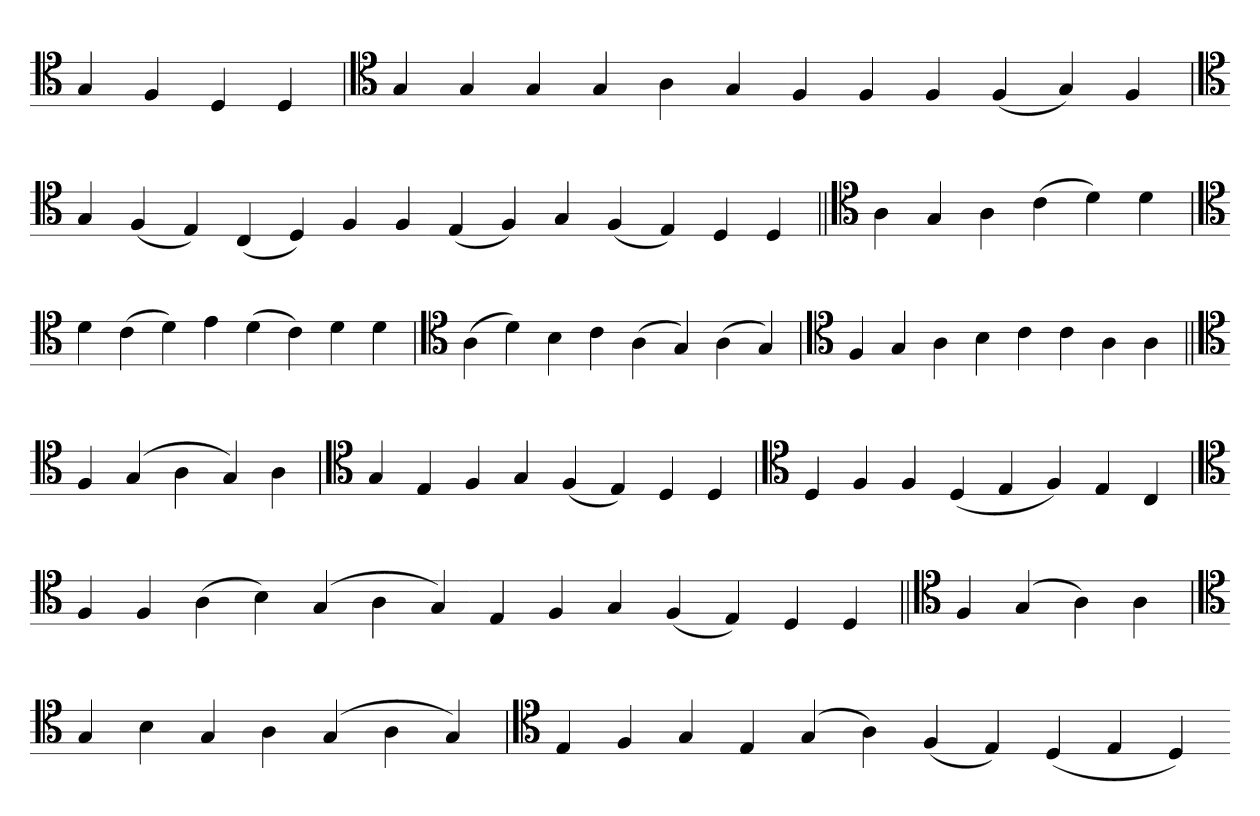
**kern
*part1
*staff1
*clefC4
=
4G
4F
4D
4D
=
*clefC4
4G
4G
4G
4G
4A
4G
4F
4F
4F
(4F
4G)
4F
=`
*clefC4
4G
(4F
4E)
(4C
4D)
4F
4F
(4E
4F)
4G
(4F
4E)
4D
4D
=||
*clefC4
4A
4G
4A
(4c
4d)
4d
=`
*clefC4
4d
(4c
4d)
4e
(4d
4c)
4d
4d
='
*clefC4
(4A
4d)
4B
4c
(4A
4G)
(4A
4G)
=`
*clefC4
4F
4G
4A
4B
4c
4c
4A
4A
=||
*clefC4
4F
(4G
4A
4G)
4A
=`
*clefC4
4G
4E
4F
4G
(4F
4E)
4D
4D
='
*clefC4
4D
4F
4F
(4D
4E
4F)
4E
4C
=`
*clefC4
4F
4F
(4A
4B)
(4G
4A
4G)
4E
4F
4G
(4F
4E)
4D
4D
=||
*clefC4
4F
(4G
4A)
4A
=`
*clefC4
4G
4B
4G
4A
(4G
4A
4G)
=`
*clefC4
4E
4F
4G
4E
(4G
4A)
(4F
4E)
(4D
4E
4D)
=-
*-
